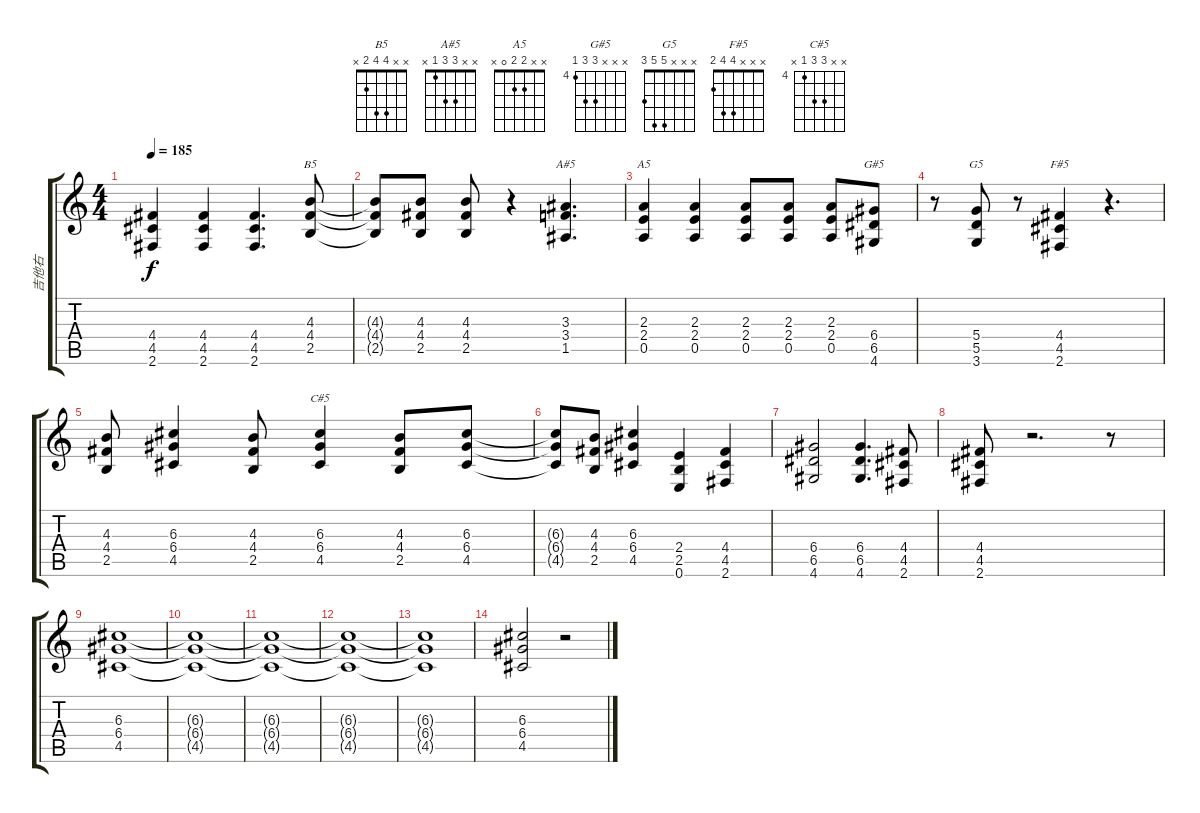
\track ("吉他右" "吉他右") {instrument distortionguitar}
\staff {score tabs}
\tuning (E4 B3 G3 D3 A2 E2) {hide}
\chord ("B5" x x 4 4 2 x)
\chord ("A#5" x x 3 3 1 x)
\chord ("A5" x x 2 2 0 x)
\chord ("G#5" x x x 6 6 4) {firstfret 4}
\chord ("G5" x x x 5 5 3)
\chord ("F#5" x x x 4 4 2)
\chord ("C#5" x x 6 6 4 x) {firstfret 4}
\ts (4 4)
\tempo 185
\clef g2
\ks c
(4.4{t} 4.5{t} 2.6{t}).4{dy f} (4.4 4.5 2.6).4 (4.4 4.5 2.6).4{d} (4.3 4.4 2.5).8{ch "B5"} |
(4.3{t} 4.4{t} 2.5{t}).8 (4.3 4.4 2.5).8 (4.3 4.4 2.5).8 r.4 (3.3 3.4 1.5).4{d ch "A#5"} |
(2.3 2.4 0.5).4{ch "A5"} (2.3 2.4 0.5).4 (2.3 2.4 0.5).8 (2.3 2.4 0.5).8 (2.3 2.4 0.5).8 (6.4 6.5 4.6).8{ch "G#5"} |
r.8 (5.4 5.5 3.6).8{ch "G5"} r.8 (4.4 4.5 2.6).4{ch "F#5"} r.4{d} |
(4.3 4.4 2.5).8 (6.3 6.4 4.5).4 (4.3 4.4 2.5).8 (6.3 6.4 4.5).4{ch "C#5"} (4.3 4.4 2.5).8 (6.3 6.4 4.5).8 |
(6.3{t} 6.4{t} 4.5{t}).8 (4.3 4.4 2.5).8 (6.3 6.4 4.5).4 (2.4 2.5 0.6).4 (4.4 4.5 2.6).4 |
(6.4 6.5 4.6).2 (6.4 6.5 4.6).4{d} (4.4 4.5 2.6).8 |
(4.4 4.5 2.6).8 r.2{d} r.8 |
(6.3 6.4 4.5).1 |
(6.3{t} 6.4{t} 4.5{t}).1 |
(6.3{t} 6.4{t} 4.5{t}).1 |
(6.3{t} 6.4{t} 4.5{t}).1 |
(6.3{t} 6.4{t} 4.5{t}).1 |
(6.3 6.4 4.5).2 r.2
